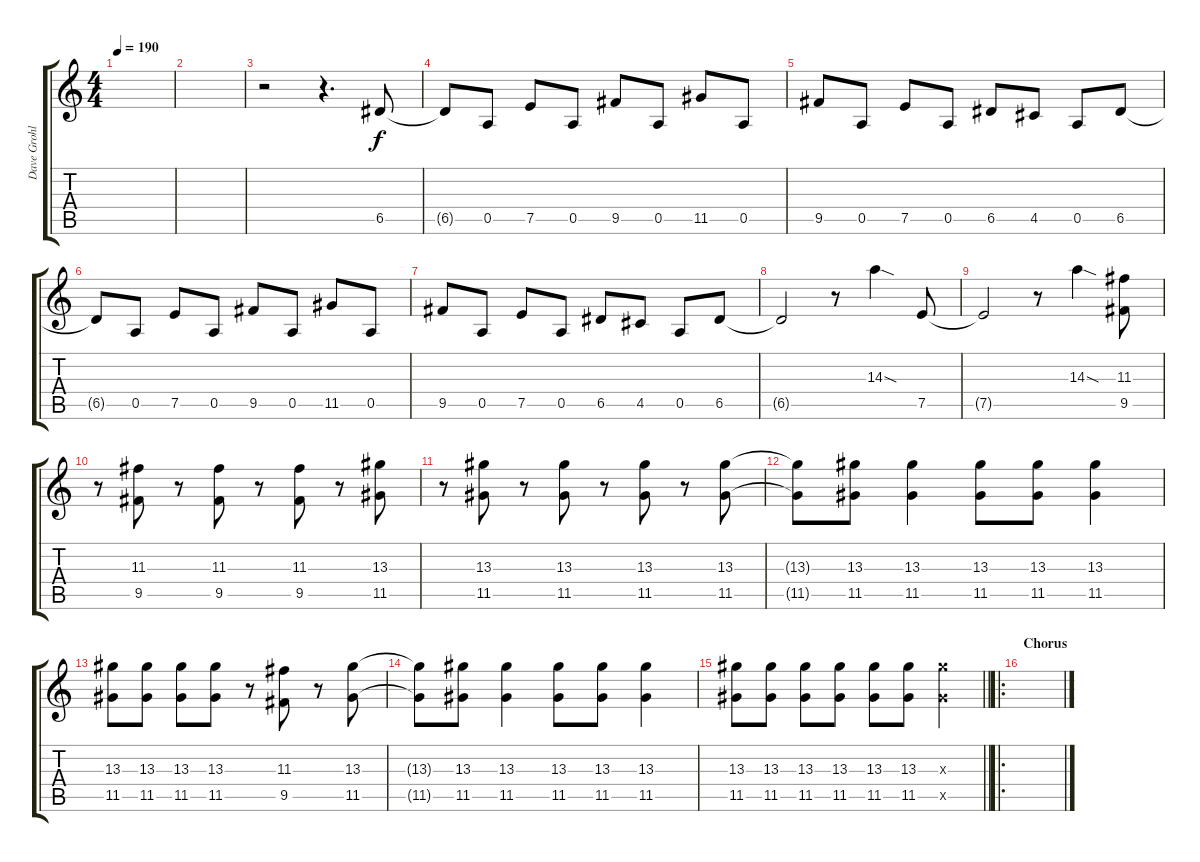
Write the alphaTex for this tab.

\track ("Dave Grohl (Solo)" "Dave Grohl") {instrument distortionguitar}
\staff {score tabs}
\tuning (E4 B3 G3 D3 A2 E2) {hide}
\ts (4 4)
\tempo 190
\clef g2
\ks c
|
|
r.2 r.4{d} 6.5.8 |
6.5{t}.8 0.5.8 7.5.8 0.5.8 9.5.8 0.5.8 11.5.8 0.5.8 |
9.5.8 0.5.8 7.5.8 0.5.8 6.5.8 4.5.8 0.5.8 6.5.8 |
6.5{t}.8 0.5.8 7.5.8 0.5.8 9.5.8 0.5.8 11.5.8 0.5.8 |
9.5.8 0.5.8 7.5.8 0.5.8 6.5.8 4.5.8 0.5.8 6.5.8 |
6.5{t}.2 r.8 14.3{sod}.4 7.5.8 |
7.5{t}.2 r.8 14.3{sod}.4 (11.3 9.5).8 |
r.8 (11.3 9.5).8 r.8 (11.3 9.5).8 r.8 (11.3 9.5).8 r.8 (13.3 11.5).8 |
r.8 (13.3 11.5).8 r.8 (13.3 11.5).8 r.8 (13.3 11.5).8 r.8 (13.3 11.5).8 |
(13.3{t} 11.5{t}).8 (13.3 11.5).8 (13.3 11.5).4 (13.3 11.5).8 (13.3 11.5).8 (13.3 11.5).4 |
(13.3 11.5).8 (13.3 11.5).8 (13.3 11.5).8 (13.3 11.5).8 r.8 (11.3 9.5).8 r.8 (13.3 11.5).8 |
(13.3{t} 11.5{t}).8 (13.3 11.5).8 (13.3 11.5).4 (13.3 11.5).8 (13.3 11.5).8 (13.3 11.5).4 |
\barLineRight lightlight
(13.3 11.5).8 (13.3 11.5).8 (13.3 11.5).8 (13.3 11.5).8 (13.3 11.5).8 (13.3 11.5).8 (13.3{x} 11.5{x}).4 |
\ro
\section ("" "Chorus")
